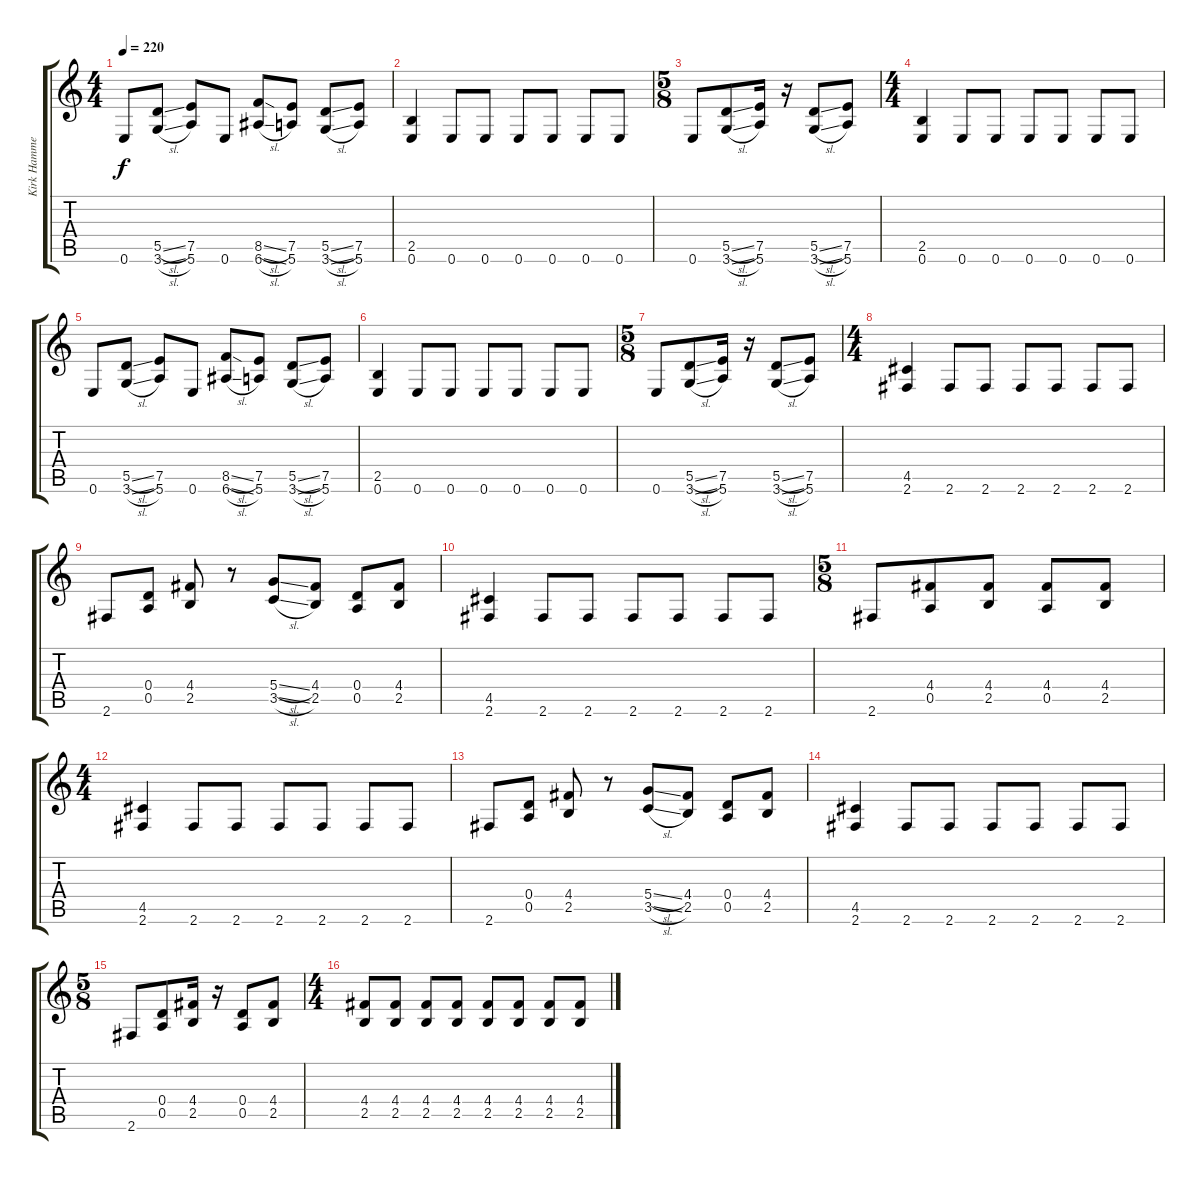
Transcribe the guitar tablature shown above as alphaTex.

\track ("Kirk Hammett (Lead & Rithm Guitars)" "Kirk Hamme") {instrument distortionguitar}
\staff {score tabs}
\tuning (E4 B3 G3 D3 A2 E2) {hide}
\ts (4 4)
\tempo 220
\clef g2
\ks c
0.6.8{dy f} (5.5{sl} 3.6{sl}).8 (7.5 5.6).8 0.6.8 (8.5{sl} 6.6{sl}).8 (7.5 5.6).8 (5.5{sl} 3.6{sl}).8 (7.5 5.6).8 |
(2.5 0.6).4 0.6.8 0.6.8 0.6.8 0.6.8 0.6.8 0.6.8 |
\ts (5 8)
0.6.8 (5.5{sl} 3.6{sl}).8 (7.5 5.6).16 r.16 (5.5{sl} 3.6{sl}).8 (7.5 5.6).8 |
\ts (4 4)
(2.5 0.6).4 0.6.8 0.6.8 0.6.8 0.6.8 0.6.8 0.6.8 |
0.6.8 (5.5{sl} 3.6{sl}).8 (7.5 5.6).8 0.6.8 (8.5{sl} 6.6{sl}).8 (7.5 5.6).8 (5.5{sl} 3.6{sl}).8 (7.5 5.6).8 |
(2.5 0.6).4 0.6.8 0.6.8 0.6.8 0.6.8 0.6.8 0.6.8 |
\ts (5 8)
0.6.8 (5.5{sl} 3.6{sl}).8 (7.5 5.6).16 r.16 (5.5{sl} 3.6{sl}).8 (7.5 5.6).8 |
\ts (4 4)
(4.5 2.6).4 2.6.8 2.6.8 2.6.8 2.6.8 2.6.8 2.6.8 |
2.6.8 (0.4 0.5).8 (4.4 2.5).8 r.8 (5.4{sl} 3.5{sl}).8 (4.4 2.5).8 (0.4 0.5).8 (4.4 2.5).8 |
(4.5 2.6).4 2.6.8 2.6.8 2.6.8 2.6.8 2.6.8 2.6.8 |
\ts (5 8)
2.6.8 (4.4 0.5).8 (4.4 2.5).8 (4.4 0.5).8 (4.4 2.5).8 |
\ts (4 4)
(4.5 2.6).4 2.6.8 2.6.8 2.6.8 2.6.8 2.6.8 2.6.8 |
2.6.8 (0.4 0.5).8 (4.4 2.5).8 r.8 (5.4{sl} 3.5{sl}).8 (4.4 2.5).8 (0.4 0.5).8 (4.4 2.5).8 |
(4.5 2.6).4 2.6.8 2.6.8 2.6.8 2.6.8 2.6.8 2.6.8 |
\ts (5 8)
2.6.8 (0.4 0.5).8 (4.4 2.5).16 r.16 (0.4 0.5).8 (4.4 2.5).8 |
\ts (4 4)
(4.4 2.5).8 (4.4 2.5).8 (4.4 2.5).8 (4.4 2.5).8 (4.4 2.5).8 (4.4 2.5).8 (4.4 2.5).8 (4.4 2.5).8
